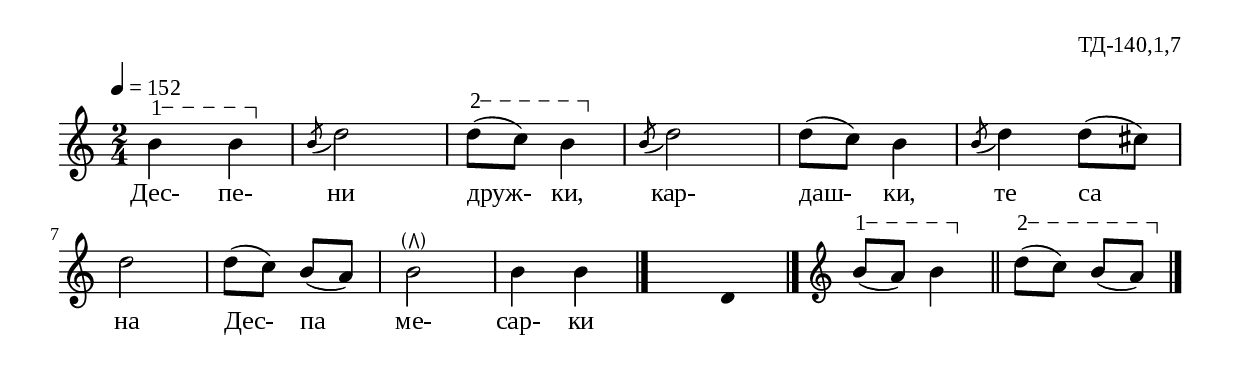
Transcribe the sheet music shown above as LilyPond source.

%{
sva_140_1_07
%}

\include "td-preamble.ly"

\score {
\relative c'' {
\tempo 4 = 152
\time 2/4
%\cadenzaOn
\varA
b4\startTextSpan b\stopTextSpan | 
\acciaccatura b8 d2 | 
\varB
d8\startTextSpan([ c]) b4\stopTextSpan |  
\acciaccatura b8 d2 | d8([ c]) b4 |
\acciaccatura b8 d4 d8([ cis]) | 
\break
d2 | d8([ c]) b([ a]) | 
\parS
b2-\parenthesize^\rtoe | b4 b
 \bar "|." 
 s4 \fixB d, \fixC
 \bar "|." 
 \endm
\varA
b'8\startTextSpan[( a]) b4\stopTextSpan \bar "||"
\varB
d8\startTextSpan([ c]) b8([ a\stopTextSpan]) 
 \bar "|."  
}
\addlyrics { Дес- пе- ни друж- ки, кар- даш- ки, те са на Дес- па ме- сар- ки }
%
\layout {
 %  \context { 
%	    \Staff \remove "Time_signature_engraver" } 
  indent = #0
  line-width = 190\mm
  ragged-right=##f
}
%
\midi { 
	\context {
		\Score tempoWholesPerMinute = #(ly:make-moment 152 4)
		}
	}
}
%
\header{
  opus = "ТД-140,1,7"
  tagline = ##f
}


